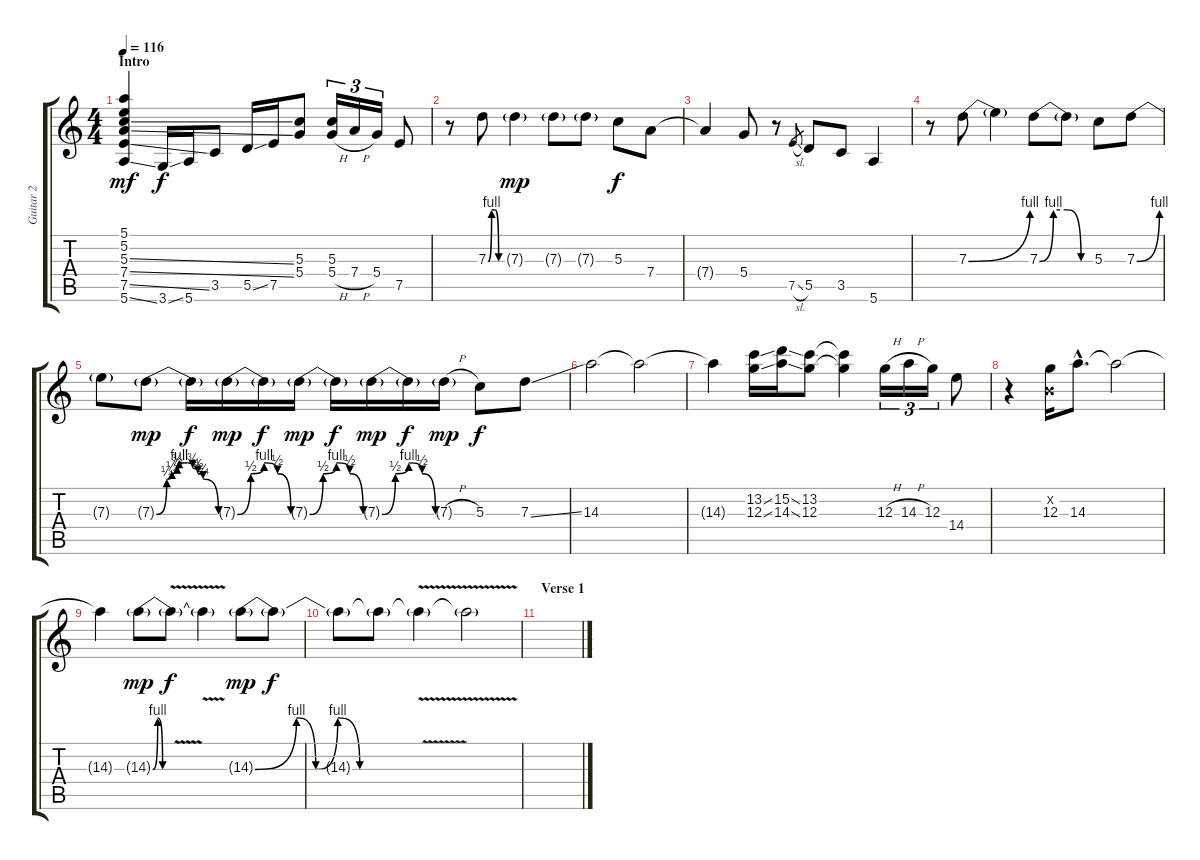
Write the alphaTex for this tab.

\track ("Guitar 2" "Guitar 2") {instrument overdrivenguitar}
\staff {score tabs}
\tuning (E4 B3 G3 D3 A2 E2) {hide}
\ts (4 4)
\section ("" "Intro")
\tempo 116
\clef g2
\ks c
(5.1 5.2 5.3{ss} 7.4{ss} 7.5{ss} 5.6{ss}).4{dy mf instrument overdrivenguitar} 3.6{ss}.16{dy f} 5.6.16 3.5.8 5.5{ss}.16 7.5.16 (5.3 5.4).8 (5.3 5.4{h}).16{tu (3 2)} 7.4{h}.16{tu (3 2)} 5.4.16{tu (3 2)} 7.5.8 |
r.8 7.3{be (custom 0 0 15 4 30 4 45 0 60 0)}.8 7.3{g}.4{dy mp} 7.3{g}.8 7.3{g}.8 5.3.8{dy f} 7.4.8 |
7.4{t}.4 5.4.8 r.8 7.5{sl}.8{gr} 5.5.8 3.5.8 5.6.4 |
r.8 7.3{be (bend 0 0 60 4)}.8 7.3{t}.4 7.3{be (custom 0 0 15 4 30 4 45 0 60 0)}.8 7.3{t}.8 5.3.8 7.3{be (bend 0 0 60 4)}.8 |
7.3{t}.8 7.3{be (custom 0 0 10 1 15 2 20 3 22 4 25 4 30 4 35 3 40 2 45 1 60 0) g}.8{dy mp} 7.3{t}.16{dy f} 7.3{be (custom 0 0 15 2 30 4 45 2 60 0) g}.16{dy mp} 7.3{t}.16{dy f} 7.3{be (custom 0 0 15 2 30 4 45 2 60 0) g}.16{dy mp} 7.3{t}.16{dy f} 7.3{be (custom 0 0 15 2 30 4 45 2 60 0) g}.16{dy mp} 7.3{t}.16{dy f} 7.3{h g}.16{dy mp} 5.3.8{dy f} 7.3{ss}.8 |
14.3.2 14.3{t}.2 |
14.3{t}.4 (13.2{ss} 12.3{ss}).16 (15.2{ss} 14.3{ss}).16 (13.2 12.3).8 (13.2{t} 12.3{t}).4 12.3{h}.16{tu (3 2)} 14.3{h}.16{tu (3 2)} 12.3.16{tu (3 2)} 14.4.8 |
r.4 (0.2{x} 12.3).16 14.3{hac}.8{d} 14.3{t}.2 |
14.3{t}.4 14.3{be (custom 0 0 15 4 30 0 45 0 60 0) g}.8{dy mp} 14.3{v t}.8{dy f} 14.3{v t}.4 14.3{be (custom 0 0 15 4 22 0 30 4 38 0 45 0 60 0) g}.8{dy mp} 14.3{t}.8{dy f} |
14.3{t}.8 14.3{t}.8 14.3{v t}.4 14.3{t}.2 |
\section ("" "Verse 1")
